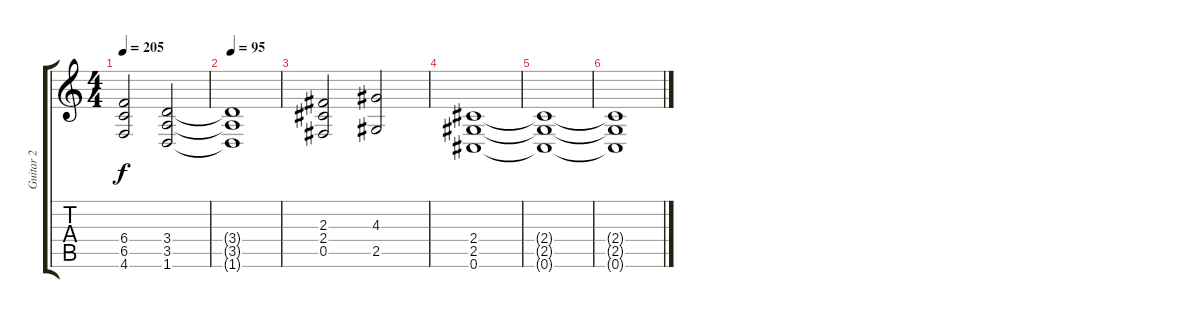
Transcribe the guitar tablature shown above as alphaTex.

\track ("Guitar 2" "Guitar 2") {instrument distortionguitar}
\staff {score tabs}
\tuning (Db4 Ab3 E3 B2 Gb2 Db2) {hide}
\ts (4 4)
\tempo 205
\clef g2
\ks c
(6.4{t} 6.5{t} 4.6{t}).2{dy f} (3.4 3.5 1.6).2 |
\tempo 95
(3.4{t} 3.5{t} 1.6{t}).1 |
(2.3 2.4 0.5).2 (4.3 2.5).2 |
(2.4 2.5 0.6).1 |
(2.4{t} 2.5{t} 0.6{t}).1 |
(2.4{t} 2.5{t} 0.6{t}).1
